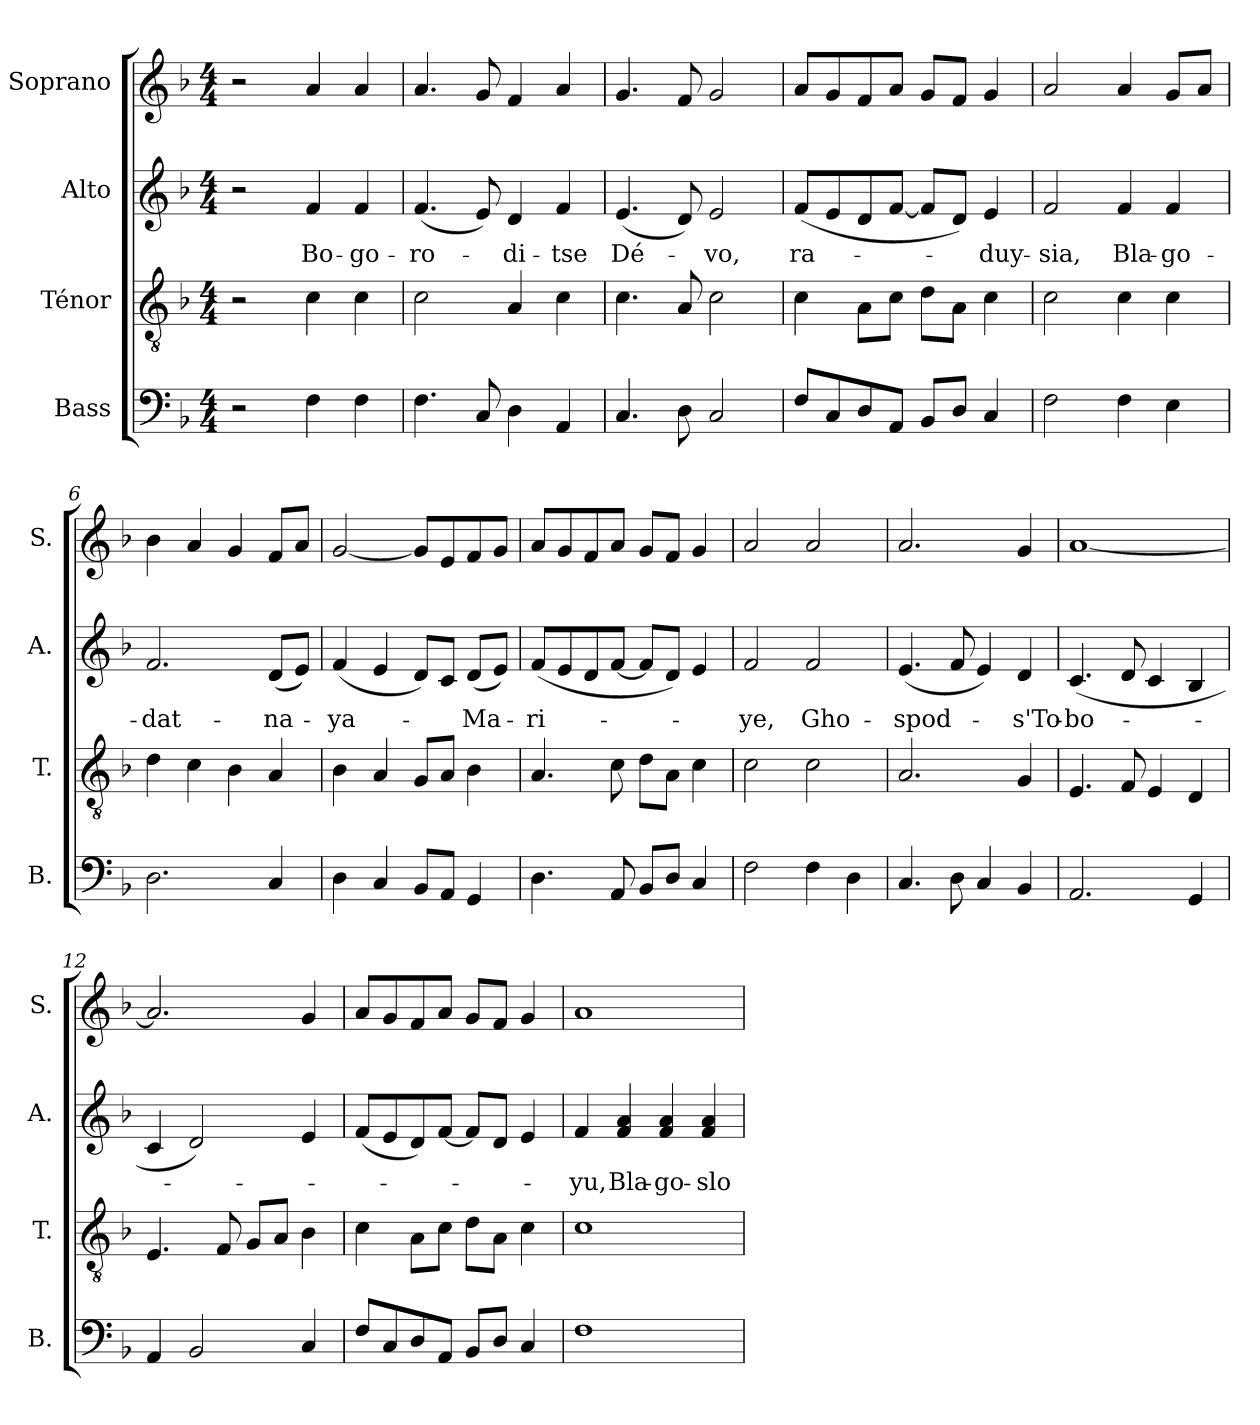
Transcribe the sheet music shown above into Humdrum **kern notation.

**kern	**kern	**kern	**text	**kern
*part4	*part3	*part2	*part2	*part1
*staff4	*staff3	*staff2	*staff2	*staff1
*I"Bass	*I"Ténor	*I"Alto	*	*I"Soprano
*I'B.	*I'T.	*I'A.	*	*I'S.
*clefF4	*clefGv2	*clefG2	*	*clefG2
*k[b-]	*k[b-]	*k[b-]	*	*k[b-]
*M4/4	*M4/4	*M4/4	*	*M4/4
*MM60	*MM60	*MM60	*	*MM60
=1	=1	=1	=1	=1
2r	2r	2r	.	2r
!	!	!	!LO:LY:b	!
4F\	4c\	4f/	Bo-	4a/
!	!	!	!LO:LY:b	!
4F\	4c\	4f/	-go-	4a/
=2	=2	=2	=2	=2
!	!	!	!LO:LY:b	!
4.F\	2c\	(<4.f/	-ro-	4.a/
8C/	.	8e/)	.	8g/
!	!	!	!LO:LY:b	!
4D\	4A/	4d/	-di-	4f/
!	!	!	!LO:LY:b	!
4AA/	4c\	4f/	-tse	4a/
=3	=3	=3	=3	=3
!	!	!	!LO:LY:b	!
4.C/	4.c\	(<4.e/	Dé-	4.g/
8D\	8A/	8d/)	.	8f/
!	!	!	!LO:LY:b	!
2C/	2c\	2e/	-vo,	2g/
=4	=4	=4	=4	=4
!	!	!	!LO:LY:b	!
8F/L	4c\	(<8f/L	ra-	8a/L
8C/	.	8e/	.	8g/
8D/	8A\L	8d/	.	8f/
8AA/J	8c\J	[8f/J	.	8a/J
8BB-/L	8d\L	8f/L]	.	8g/L
8D/J	8A\J	8d/J)	.	8f/J
!	!	!	!LO:LY:b	!
4C/	4c\	4e/	-duy-	4g/
=5	=5	=5	=5	=5
!	!	!	!LO:LY:b	!
2F\	2c\	2f/	-sia,	2a/
!	!	!	!LO:LY:b	!
4F\	4c\	4f/	Bla-	4a/
!	!	!	!LO:LY:b	!
4E\	4c\	4f/	-go-	8g/L
.	.	.	.	8a/J
=6	=6	=6	=6	=6
!	!	!	!LO:LY:b	!
2.D\	4d\	2.f/	-dat-	4b-\
.	4c\	.	.	4a/
.	4B-\	.	.	4g/
!	!	!	!LO:LY:b	!
4C/	4A/	(<8d/L	-na-	8f/L
.	.	8e/J)	.	8a/J
=7	=7	=7	=7	=7
!	!	!	!LO:LY:b	!
4D\	4B-\	(<4f/	-ya-	[2g/
4C/	4A/	4e/	.	.
8BB-/L	8G/L	8d/L)	.	8g/L]
8AA/J	8A/J	8c/J	.	8e/
!	!	!	!LO:LY:b	!
4GG/	4B-\	(<8d/L	-Ma-	8f/
.	.	8e/J)	.	8g/J
!!LO:LB:g=z
=8	=8	=8	=8	=8
!	!	!	!LO:LY:b	!
4.D\	4.A/	(<8f/L	-ri-	8a/L
.	.	8e/	.	8g/
.	.	8d/	.	8f/
8AA/	8c\	[8f/J	.	8a/J
8BB-/L	8d\L	8f/L]	.	8g/L
8D/J	8A\J	8d/J)	.	8f/J
4C/	4c\	4e/	.	4g/
=9	=9	=9	=9	=9
!	!	!	!LO:LY:b	!
2F\	2c\	2f/	-ye,	2a/
!	!	!	!LO:LY:b	!
4F\	2c\	2f/	Gho-	2a/
4D\	.	.	.	.
=10	=10	=10	=10	=10
!	!	!	!LO:LY:b	!
4.C/	2.A/	(<4.e/	-spod-	2.a/
8D\	.	8f/	.	.
4C/	.	4e/)	.	.
!	!	!	!LO:LY:b	!
4BB-/	4G/	4d/	-s'To-	4g/
=11	=11	=11	=11	=11
!	!	!	!LO:LY:b	!
2.AA/	4.E/	(>4.c/	-bo-	[1a
.	8F/	8d/	.	.
.	4E/	4c/	.	.
4GG/	4D/	4B-/	.	.
=12	=12	=12	=12	=12
4AA/	4.E/	4c/	.	2.a/]
2BB-/	.	2d/)	.	.
.	8F/	.	.	.
.	8G/L	.	.	.
.	8A/J	.	.	.
4C/	4B-\	4e/	.	4g/
=13	=13	=13	=13	=13
8F/L	4c\	(<8f/L	.	8a/L
8C/	.	8e/	.	8g/
8D/	8A\L	8d/)	.	8f/
8AA/J	8c\J	[8f/J	.	8a/J
8BB-/L	8d\L	8f/L]	.	8g/L
8D/J	8A\J	8d/J	.	8f/J
4C/	4c\	4e/	.	4g/
=14	=14	=14	=14	=14
!	!	!	!LO:LY:b	!
1F	1c	4f/	yu,	1a
!	!	!	!LO:LY:b	!
.	.	4f/ 4a/	Bla-	.
!	!	!	!LO:LY:b	!
.	.	4f/ 4a/	-go-	.
!	!	!	!LO:LY:b	!
.	.	4f/ 4a/	-slo-	.
=	=	=	=	=
*-	*-	*-	*-	*-
